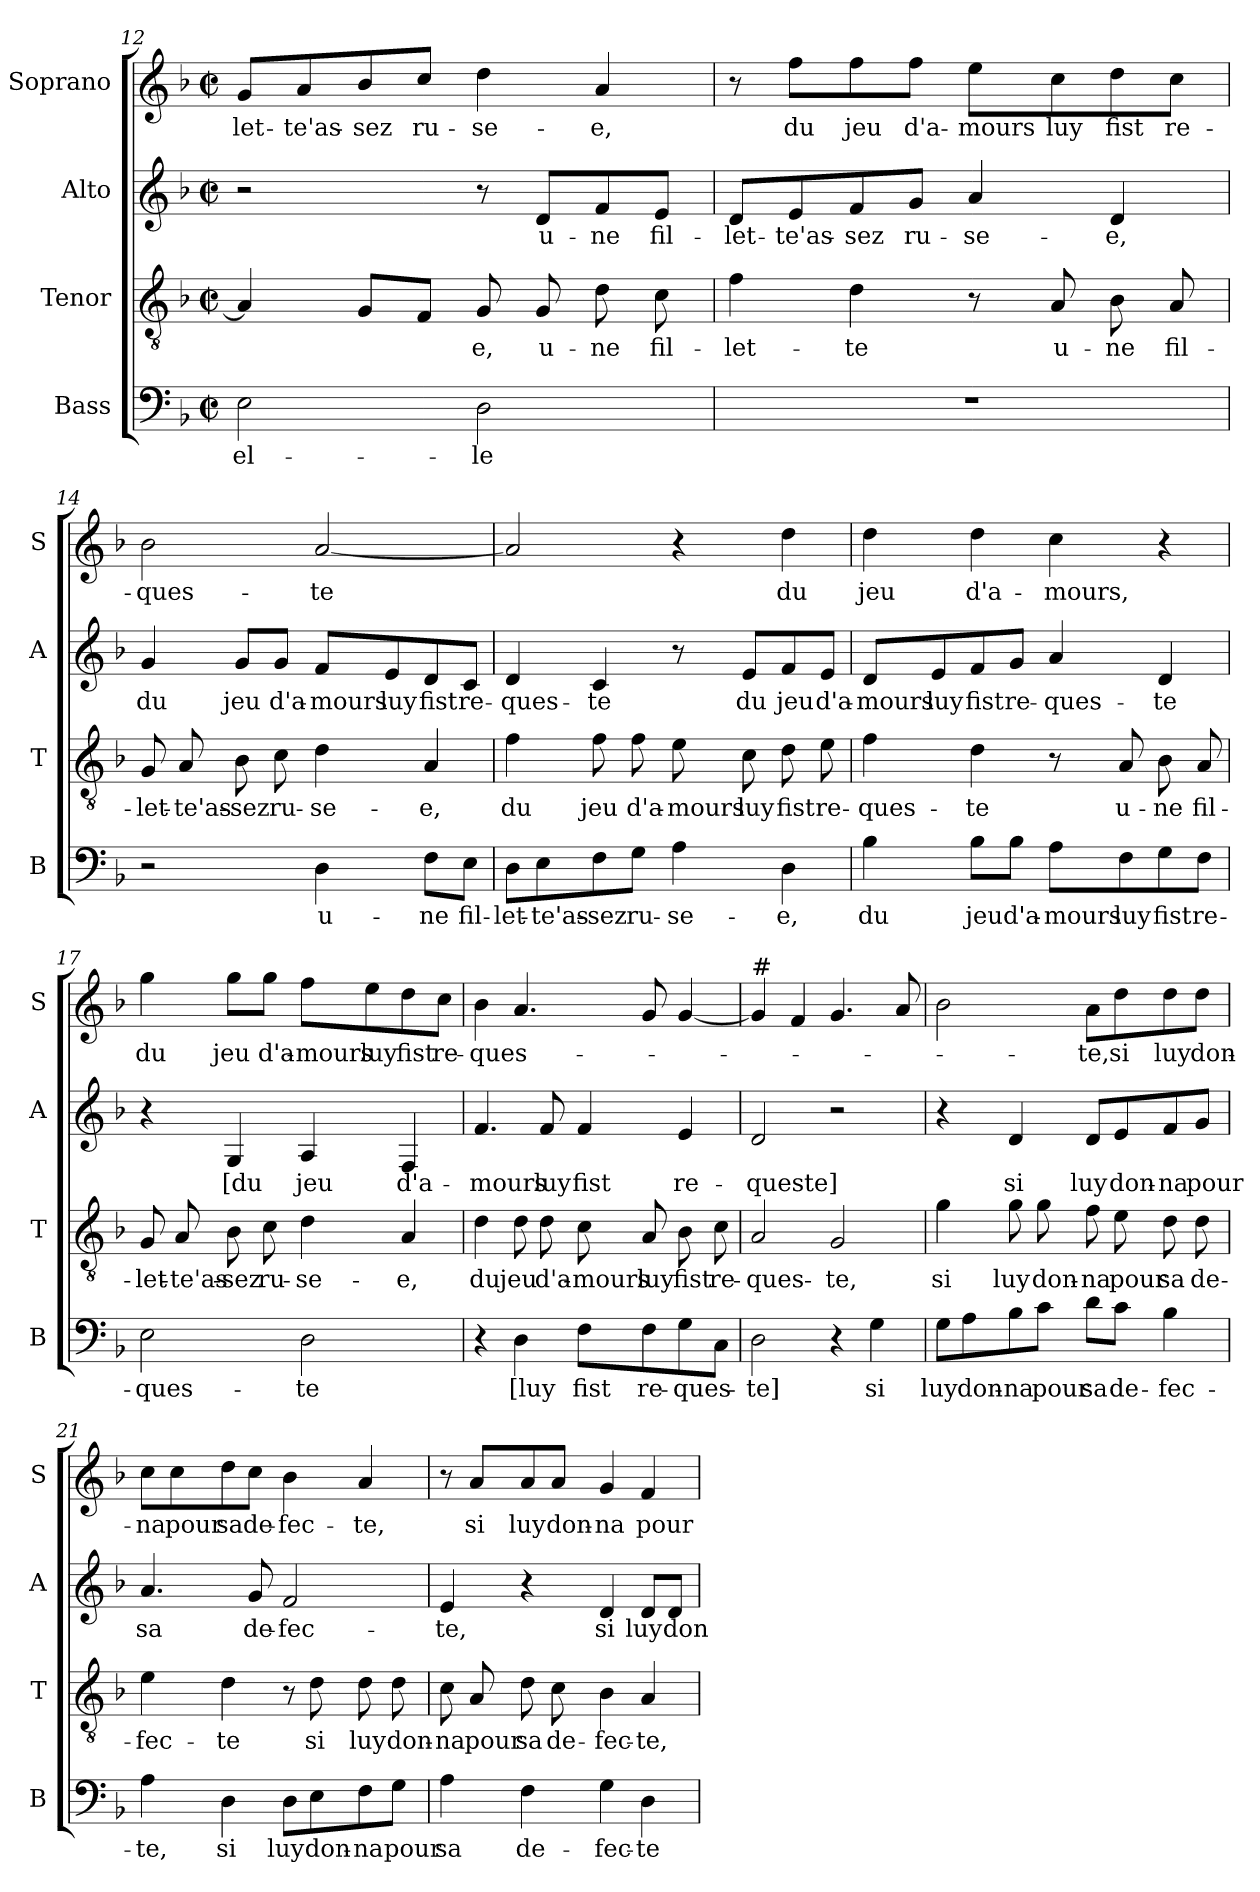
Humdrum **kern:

**kern	**text	**kern	**text	**kern	**text	**kern	**text
*part4	*part4	*part3	*part3	*part2	*part2	*part1	*part1
*staff4	*staff4	*staff3	*staff3	*staff2	*staff2	*staff1	*staff1
*I"Bass	*	*I"Tenor	*	*I"Alto	*	*I"Soprano	*
*I'B	*	*I'T	*	*I'A	*	*I'S	*
*clefF4	*	*clefGv2	*	*clefG2	*	*clefG2	*
*k[b-]	*	*k[b-]	*	*k[b-]	*	*k[b-]	*
*F:	*	*F:	*	*F:	*	*F:	*
*M2/2	*	*M2/2	*	*M2/2	*	*M2/2	*
*met(c|)	*	*met(c|)	*	*met(c|)	*	*met(c|)	*
=12	=12	=12	=12	=12	=12	=12	=12
2E\	-el-	4A/]	.	2r	.	8g/L	-let-
.	.	.	.	.	.	8a/	-te'as-
.	.	8G/L	.	.	.	8b-/	-sez
.	.	8F/J	.	.	.	8cc/J	ru-
2D\	-le	8G/	-e,	8r	.	4dd\	-se-
.	.	8G/	u-	8d/L	u-	.	.
.	.	8d\	-ne	8f/	-ne	4a/	-e,
.	.	8c\	fil-	8e/J	fil-	.	.
!!LO:LB:g=z
=13	=13	=13	=13	=13	=13	=13	=13
1r	.	4f\	-let-	8d/L	-let-	8r	.
.	.	.	.	8e/	-te'as-	8ff\L	du
.	.	4d\	-te	8f/	-sez	8ff\	jeu
.	.	.	.	8g/J	ru-	8ff\J	d'a-
.	.	8r	.	4a/	-se-	8ee\L	-mours
.	.	8A/	u-	.	.	8cc\	luy
.	.	8B-\	-ne	4d/	-e,	8dd\	fist
.	.	8A/	fil-	.	.	8cc\J	re-
=14	=14	=14	=14	=14	=14	=14	=14
2r	.	8G/	-let-	4g/	du	2b-\	-ques-
.	.	8A/	-te'as-	.	.	.	.
.	.	8B-\	-sez	8g/L	jeu	.	.
.	.	8c\	ru-	8g/J	d'a-	.	.
4D\	u-	4d\	-se-	8f/L	-mours	[2a/	-te
.	.	.	.	8e/	luy	.	.
8F\L	-ne	4A/	-e,	8d/	fist	.	.
8E\J	fil-	.	.	8c/J	re-	.	.
=15	=15	=15	=15	=15	=15	=15	=15
8D\L	-let-	4f\	du	4d/	-ques-	2a/]	.
8E\	-te'as-	.	.	.	.	.	.
8F\	-sez	8f\	jeu	4c/	-te	.	.
8G\J	ru-	8f\	d'a-	.	.	.	.
4A\	-se-	8e\	-mours	8r	.	4r	.
.	.	8c\	luy	8e/L	du	.	.
4D\	-e,	8d\	fist	8f/	jeu	4dd\	du
.	.	8e\	re-	8e/J	d'a-	.	.
!!LO:LB:g=z
=16	=16	=16	=16	=16	=16	=16	=16
4B-\	du	4f\	-ques-	8d/L	-mours	4dd\	jeu
.	.	.	.	8e/	luy	.	.
8B-\L	jeu	4d\	-te	8f/	fist	4dd\	d'a-
8B-\J	d'a-	.	.	8g/J	re-	.	.
8A\L	-mours	8r	.	4a/	-ques-	4cc\	-mours,
8F\	luy	8A/	u-	.	.	.	.
8G\	fist	8B-\	-ne	4d/	-te	4r	.
8F\J	re-	8A/	fil-	.	.	.	.
=17	=17	=17	=17	=17	=17	=17	=17
2E\	-ques-	8G/	-let-	4r	.	4gg\	du
.	.	8A/	-te'as-	.	.	.	.
.	.	8B-\	-sez	4G/	[du	8gg\L	jeu
.	.	8c\	ru-	.	.	8gg\J	d'a-
2D\	-te	4d\	-se-	4A/	jeu	8ff\L	-mours
.	.	.	.	.	.	8ee\	luy
.	.	4A/	-e,	4F/	d'a-	8dd\	fist
.	.	.	.	.	.	8cc\J	re-
=18	=18	=18	=18	=18	=18	=18	=18
4r	.	4d\	du	4.f/	-mours	4b-\	-ques-
4D\	[luy	8d\	jeu	.	.	4.a/	.
.	.	8d\	d'a-	8f/	luy	.	.
8F\L	fist	8c\	-mours	4f/	fist	.	.
8F\	re-	8A/	luy	.	.	8g/	.
8G\	-ques-	8B-\	fist	4e/	re-	[4g/	.
8C\J	.	8c\	re-	.	.	.	.
=19	=19	=19	=19	=19	=19	=19	=19
!	!	!	!	!	!	!LO:TX:a:t=#	!
2D\	-te]	2A/	-ques-	2d/	-queste]	4g/]	.
.	.	.	.	.	.	4f/	.
4r	.	2G/	-te,	2r	.	4.g/	.
4G\	si	.	.	.	.	.	.
.	.	.	.	.	.	8a/	.
!!LO:PB:g=z
=20	=20	=20	=20	=20	=20	=20	=20
8G\L	luy	4g\	si	4r	.	2b-\	.
8A\	don-	.	.	.	.	.	.
8B-\	-na	8g\	luy	4d/	si	.	.
8c\J	pour	8g\	don-	.	.	.	.
8d\L	sa	8f\	-na	8d/L	luy	8a\L	-te,
8c\J	de-	8e\	pour	8e/	don-	8dd\	si
4B-\	-fec-	8d\	sa	8f/	-na	8dd\	luy
.	.	8d\	de-	8g/J	pour	8dd\J	don-
=21	=21	=21	=21	=21	=21	=21	=21
4A\	-te,	4e\	-fec-	4.a/	sa	8cc\L	-na
.	.	.	.	.	.	8cc\	pour
4D\	si	4d\	-te	.	.	8dd\	sa
.	.	.	.	8g/	de-	8cc\J	de-
8D\L	luy	8r	.	2f/	-fec-	4b-\	-fec-
8E\	don-	8d\	si	.	.	.	.
8F\	-na	8d\	luy	.	.	4a/	-te,
8G\J	pour	8d\	don-	.	.	.	.
=22	=22	=22	=22	=22	=22	=22	=22
4A\	sa	8c\	-na	4e/	-te,	8r	.
.	.	8A/	pour	.	.	8a/L	si
4F\	de-	8d\	sa	4r	.	8a/	luy
.	.	8c\	de-	.	.	8a/J	don-
4G\	-fec-	4B-\	-fec-	4d/	si	4g/	-na
4D\	-te	4A/	-te,	8d/L	luy	4f/	pour
.	.	.	.	8d/J	don-	.	.
=	=	=	=	=	=	=	=
*-	*-	*-	*-	*-	*-	*-	*-
